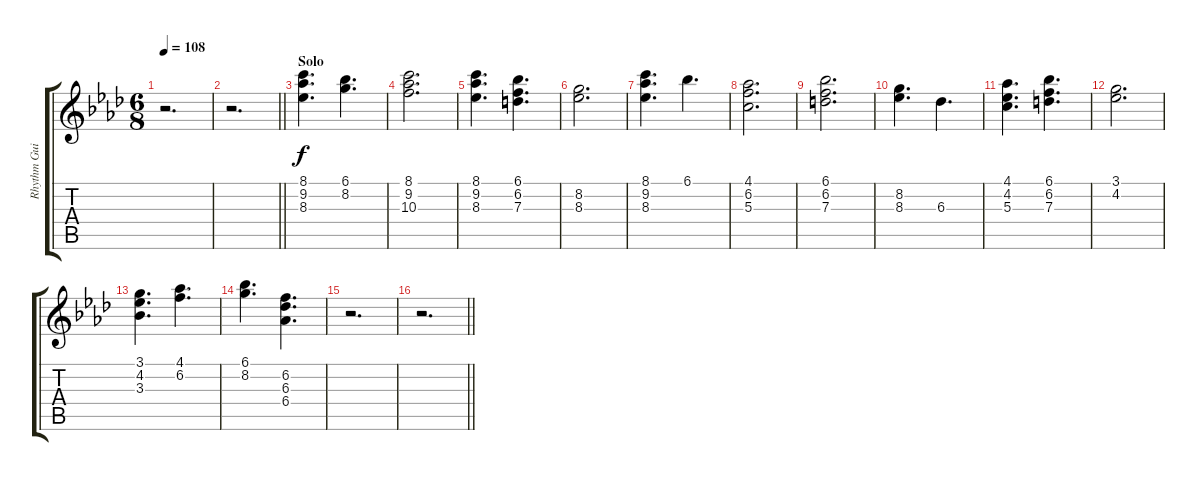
\track ("Rhythm Guitar #2" "Rhythm Gui") {instrument overdrivenguitar}
\staff {score tabs}
\tuning (E4 B3 G3 D3 A2 E2) {hide}
\ts (6 8)
\tempo 108
\clef g2
\ks ab
r.2{d dy f} |
\barLineRight lightlight
r.2{d} |
\section ("" "Solo")
(8.1 9.2 8.3).4{d} (6.1 8.2).4{d} |
(8.1 9.2 10.3).2{d} |
(8.1 9.2 8.3).4{d} (6.1 6.2 7.3).4{d} |
(8.2 8.3).2{d} |
(8.1 9.2 8.3).4{d} 6.1.4{d} |
(4.1 6.2 5.3).2{d} |
(6.1 6.2 7.3).2{d} |
(8.2 8.3).4{d} 6.3.4{d} |
(4.1 4.2 5.3).4{d} (6.1 6.2 7.3).4{d} |
(3.1 4.2).2{d} |
(3.1 4.2 3.3).4{d} (4.1 6.2).4{d} |
(6.1 8.2).4{d} (6.2 6.3 6.4).4{d} |
r.2{d} |
\barLineRight lightlight
r.2{d}
